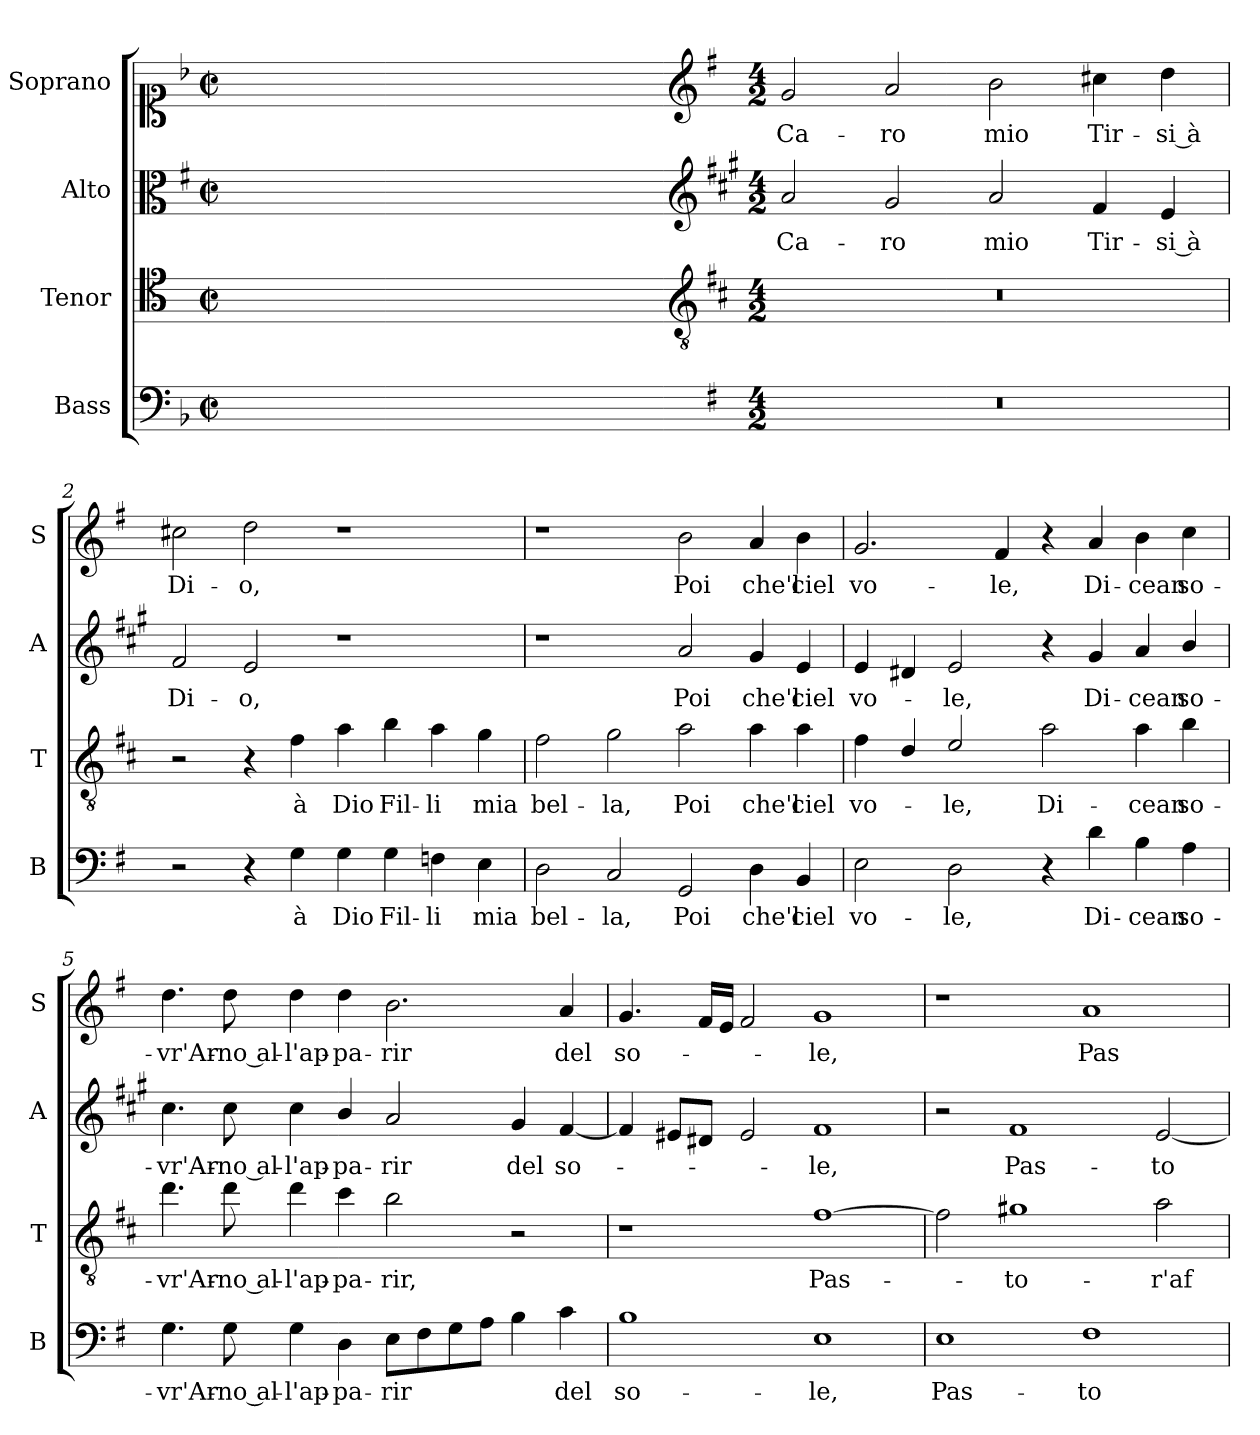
**kern	**text	**kern	**text	**kern	**text	**kern	**text
*part4	*part4	*part3	*part3	*part2	*part2	*part1	*part1
*staff4	*staff4	*staff3	*staff3	*staff2	*staff2	*staff1	*staff1
*I"Bass	*	*I"Tenor	*	*I"Alto	*	*I"Soprano	*
*I'B	*	*I'T	*	*I'A	*	*I'S	*
*clefF4	*	*clefC4	*	*clefC3	*	*clefC1	*
*	*	*ITrd4c7	*	*ITrd1c2	*	*	*
*k[b-]	*	*k[b-]	*	*k[b-]	*	*k[b-]	*
*F:	*	*F:	*	*F:	*	*F:	*
*M2/2	*	*M2/2	*	*M2/2	*	*M2/2	*
*met(c|)	*	*met(c|)	*	*met(c|)	*	*met(c|)	*
=	=	=	=	=	=	=	=
1ryy	.	1ryy	.	1ryy	.	1ryy	.
=1X-	=1X-	=1X-	=1X-	=1X-	=1X-	=1X-	=1X-
4ryy	.	4ryy	.	4ryy	.	4ryy	.
4ryy	.	4ryy	.	4ryy	.	4ryy	.
4ryy	.	4ryy	.	4ryy	.	4ryy	.
4ryy	.	4ryy	.	4ryy	.	4ryy	.
=1-	=1-	=1-	=1-	=1-	=1-	=1-	=1-
*	*	*clefGv2	*	*clefG2	*	*clefG2	*
*k[f#]	*	*k[f#]	*	*k[f#]	*	*k[f#]	*
*G:	*	*G:	*	*G:	*	*G:	*
*M4/2	*	*M4/2	*	*M4/2	*	*M4/2	*
!	!	!	!	!	!LO:LY:b	!	!LO:LY:b
0r	.	0r	.	2g/	Ca-	2g/	Ca-
!	!	!	!	!	!LO:LY:b	!	!LO:LY:b
.	.	.	.	2f#/	-ro	2a/	-ro
!	!	!	!	!	!LO:LY:b	!	!LO:LY:b
.	.	.	.	2g/	mio	2b\	mio
!	!	!	!	!	!LO:LY:b	!	!LO:LY:b
.	.	.	.	4e/	Tir-	4cc#X\	Tir-
!	!	!	!	!	!LO:LY:b	!	!LO:LY:b
.	.	.	.	4d/	-si à	4dd\	-si à
=2	=2	=2	=2	=2	=2	=2	=2
!	!	!	!	!	!LO:LY:b	!	!LO:LY:b
2r	.	2r	.	2e/	Di-	2cc#X\	Di-
!	!	!	!	!	!LO:LY:b	!	!LO:LY:b
4r	.	4r	.	2d/	-o,	2dd\	-o,
!	!LO:LY:b	!	!LO:LY:b	!	!	!	!
4G\	à	4B\	à	.	.	.	.
!	!LO:LY:b	!	!LO:LY:b	!	!	!	!
4G\	Dio	4d\	Dio	1r	.	1r	.
!	!LO:LY:b	!	!LO:LY:b	!	!	!	!
4G\	Fil-	4e\	Fil-	.	.	.	.
!	!LO:LY:b	!	!LO:LY:b	!	!	!	!
4Fn\	-li	4d\	-li	.	.	.	.
!	!LO:LY:b	!	!LO:LY:b	!	!	!	!
4E\	mia	4c\	mia	.	.	.	.
=3	=3	=3	=3	=3	=3	=3	=3
!	!LO:LY:b	!	!LO:LY:b	!	!	!	!
2D\	bel-	2B\	bel-	1r	.	1r	.
!	!LO:LY:b	!	!LO:LY:b	!	!	!	!
2C/	-la,	2c\	-la,	.	.	.	.
!	!LO:LY:b	!	!LO:LY:b	!	!LO:LY:b	!	!LO:LY:b
2GG/	Poi	2d\	Poi	2g/	Poi	2b\	Poi
!	!LO:LY:b	!	!LO:LY:b	!	!LO:LY:b	!	!LO:LY:b
4D\	che'l	4d\	che'l	4f#/	che'l	4a/	che'l
!	!LO:LY:b	!	!LO:LY:b	!	!LO:LY:b	!	!LO:LY:b
4BB/	ciel	4d\	ciel	4d/	ciel	4b\	ciel
!!LO:LB:g=z
=4	=4	=4	=4	=4	=4	=4	=4
!	!LO:LY:b	!	!LO:LY:b	!	!LO:LY:b	!	!LO:LY:b
2E\	vo-	4B\	vo-	4d/	vo-	2.g/	vo-
.	.	4G/	.	4c#X/	.	.	.
!	!LO:LY:b	!	!LO:LY:b	!	!LO:LY:b	!	!
2D\	-le,	2A/	-le,	2d/	-le,	.	.
!	!	!	!	!	!	!	!LO:LY:b
.	.	.	.	.	.	4f#/	-le,
!	!	!	!LO:LY:b	!	!	!	!
4r	.	2d\	Di-	4r	.	4r	.
!	!LO:LY:b	!	!	!	!LO:LY:b	!	!LO:LY:b
4d\	Di-	.	.	4f#/	Di-	4a/	Di-
!	!LO:LY:b	!	!LO:LY:b	!	!LO:LY:b	!	!LO:LY:b
4B\	-cean	4d\	-cean	4g/	-cean	4b\	-cean
!	!LO:LY:b	!	!LO:LY:b	!	!LO:LY:b	!	!LO:LY:b
4A\	so-	4e\	so-	4a/	so-	4cc\	so-
=5	=5	=5	=5	=5	=5	=5	=5
!	!LO:LY:b	!	!LO:LY:b	!	!LO:LY:b	!	!LO:LY:b
4.G\	-vr'Ar-	4.g\	-vr'Ar-	4.b\	-vr'Ar-	4.dd\	-vr'Ar-
!	!LO:LY:b	!	!LO:LY:b	!	!LO:LY:b	!	!LO:LY:b
8G\	-no al-	8g\	-no al-	8b\	-no al-	8dd\	-no al-
!	!LO:LY:b	!	!LO:LY:b	!	!LO:LY:b	!	!LO:LY:b
4G\	-l'ap-	4g\	-l'ap-	4b\	-l'ap-	4dd\	-l'ap-
!	!LO:LY:b	!	!LO:LY:b	!	!LO:LY:b	!	!LO:LY:b
4D\	-pa-	4f#\	-pa-	4a/	-pa-	4dd\	-pa-
!	!LO:LY:b	!	!LO:LY:b	!	!LO:LY:b	!	!LO:LY:b
8E\L	-rir	2e\	-rir,	2g/	-rir	2.b\	-rir
8F#\	.	.	.	.	.	.	.
8G\	.	.	.	.	.	.	.
8A\J	.	.	.	.	.	.	.
!	!	!	!	!	!LO:LY:b	!	!
4B\	.	2r	.	4f#/	del	.	.
!	!LO:LY:b	!	!	!	!LO:LY:b	!	!LO:LY:b
4c\	del	.	.	[4e/	so-	4a/	del
=6	=6	=6	=6	=6	=6	=6	=6
!	!LO:LY:b	!	!	!	!	!	!LO:LY:b
1B	so-	1r	.	4e/]	.	4.g/	so-
.	.	.	.	8d#X/L	.	.	.
.	.	.	.	8c#X/J	.	16f#/LL	.
.	.	.	.	.	.	16e/JJ	.
.	.	.	.	2d#/	.	2f#/	.
!	!LO:LY:b	!	!LO:LY:b	!	!LO:LY:b	!	!LO:LY:b
1E	-le,	[1B	Pas-	1e	-le,	1g	-le,
!!LO:LB:g=z
=7	=7	=7	=7	=7	=7	=7	=7
!	!LO:LY:b	!	!	!	!	!	!
1E	Pas-	2B\]	.	2r	.	1r	.
!	!	!	!LO:LY:b	!	!LO:LY:b	!	!
.	.	1c#X	-to-	1e	Pas-	.	.
!	!LO:LY:b	!	!	!	!	!	!LO:LY:b
1F#	-to-	.	.	.	.	1a	Pas-
!	!	!	!LO:LY:b	!	!LO:LY:b	!	!
.	.	2d\	-r'af-	[2d/	-to-	.	.
=	=	=	=	=	=	=	=
*-	*-	*-	*-	*-	*-	*-	*-
